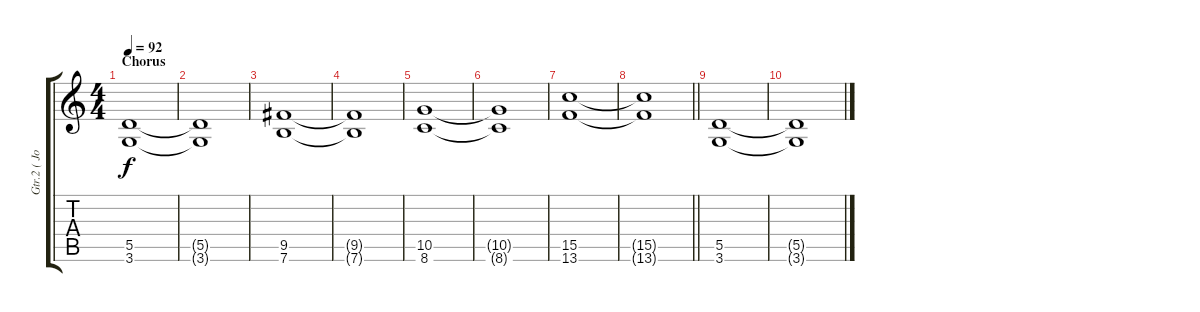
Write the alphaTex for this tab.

\track ("Gtr.2 ( John Greenwood )" "Gtr.2 ( Jo") {instrument distortionguitar}
\staff {score tabs}
\tuning (E4 B3 G3 D3 A2 E2) {hide}
\ts (4 4)
\section ("" "Chorus")
\tempo 92
\clef g2
\ks c
(5.5 3.6).1{dy f volume 1} |
(5.5{t} 3.6{t}).1 |
(9.5 7.6).1 |
(9.5{t} 7.6{t}).1 |
(10.5 8.6).1 |
(10.5{t} 8.6{t}).1 |
(15.5 13.6).1 |
\barLineRight lightlight
(15.5{t} 13.6{t}).1 |
(5.5 3.6).1 |
(5.5{t} 3.6{t}).1
